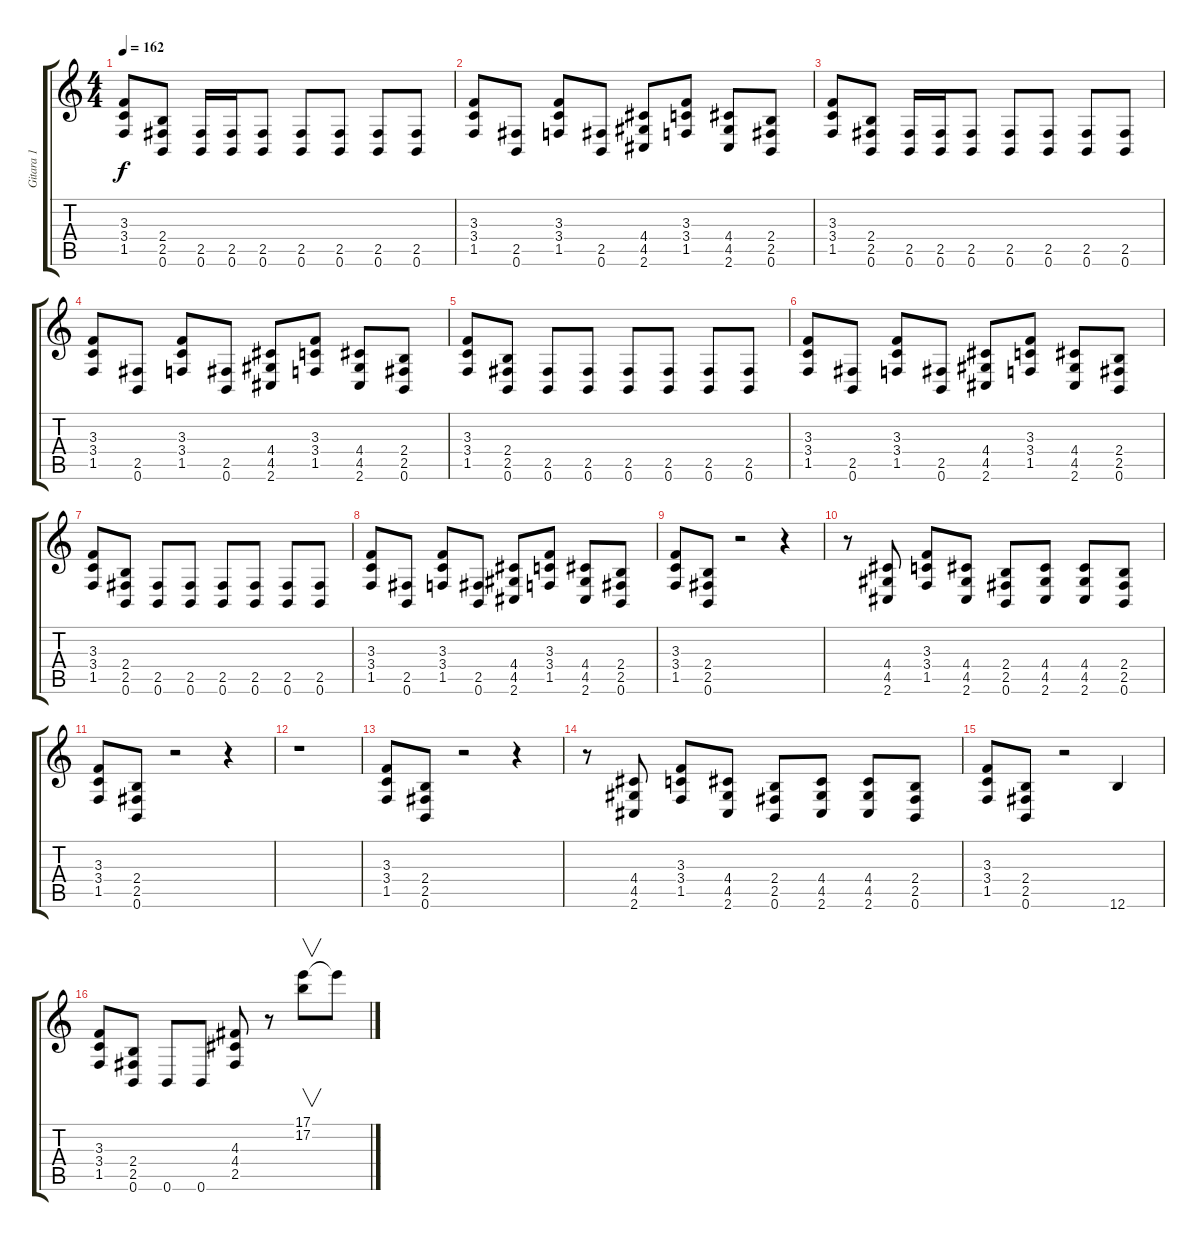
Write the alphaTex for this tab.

\track ("Gitara 1" "Gitara 1") {instrument distortionguitar}
\staff {score tabs}
\tuning (B3 Gb3 D3 A2 E2 B1) {hide}
\ts (4 4)
\tempo 162
\clef g2
\ks c
(3.3 3.4 1.5).8{dy f} (2.4 2.5 0.6).8 (2.5 0.6).16 (2.5 0.6).16 (2.5 0.6).8 (2.5 0.6).8 (2.5 0.6).8 (2.5 0.6).8 (2.5 0.6).8 |
(3.3 3.4 1.5).8 (2.5 0.6).8 (3.3 3.4 1.5).8 (2.5 0.6).8 (4.4 4.5 2.6).8 (3.3 3.4 1.5).8 (4.4 4.5 2.6).8 (2.4 2.5 0.6).8 |
(3.3 3.4 1.5).8 (2.4 2.5 0.6).8 (2.5 0.6).16 (2.5 0.6).16 (2.5 0.6).8 (2.5 0.6).8 (2.5 0.6).8 (2.5 0.6).8 (2.5 0.6).8 |
(3.3 3.4 1.5).8 (2.5 0.6).8 (3.3 3.4 1.5).8 (2.5 0.6).8 (4.4 4.5 2.6).8 (3.3 3.4 1.5).8 (4.4 4.5 2.6).8 (2.4 2.5 0.6).8 |
(3.3 3.4 1.5).8 (2.4 2.5 0.6).8 (2.5 0.6).8 (2.5 0.6).8 (2.5 0.6).8 (2.5 0.6).8 (2.5 0.6).8 (2.5 0.6).8 |
(3.3 3.4 1.5).8 (2.5 0.6).8 (3.3 3.4 1.5).8 (2.5 0.6).8 (4.4 4.5 2.6).8 (3.3 3.4 1.5).8 (4.4 4.5 2.6).8 (2.4 2.5 0.6).8 |
(3.3 3.4 1.5).8 (2.4 2.5 0.6).8 (2.5 0.6).8 (2.5 0.6).8 (2.5 0.6).8 (2.5 0.6).8 (2.5 0.6).8 (2.5 0.6).8 |
(3.3 3.4 1.5).8 (2.5 0.6).8 (3.3 3.4 1.5).8 (2.5 0.6).8 (4.4 4.5 2.6).8 (3.3 3.4 1.5).8 (4.4 4.5 2.6).8 (2.4 2.5 0.6).8 |
(3.3 3.4 1.5).8 (2.4 2.5 0.6).8 r.2 r.4 |
r.8 (4.4 4.5 2.6).8 (3.3 3.4 1.5).8 (4.4 4.5 2.6).8 (2.4 2.5 0.6).8 (4.4 4.5 2.6).8 (4.4 4.5 2.6).8 (2.4 2.5 0.6).8 |
(3.3 3.4 1.5).8 (2.4 2.5 0.6).8 r.2 r.4 |
r.1 |
(3.3 3.4 1.5).8 (2.4 2.5 0.6).8 r.2 r.4 |
r.8 (4.4 4.5 2.6).8 (3.3 3.4 1.5).8 (4.4 4.5 2.6).8 (2.4 2.5 0.6).8 (4.4 4.5 2.6).8 (4.4 4.5 2.6).8 (2.4 2.5 0.6).8 |
(3.3 3.4 1.5).8 (2.4 2.5 0.6).8 r.2 12.6.4 |
(3.3 3.4 1.5).8 (2.4 2.5 0.6).8 0.6.8 0.6.8 (4.3 4.4 2.5).8 r.8 (17.1 17.2).8{v} 17.1{t}.8
